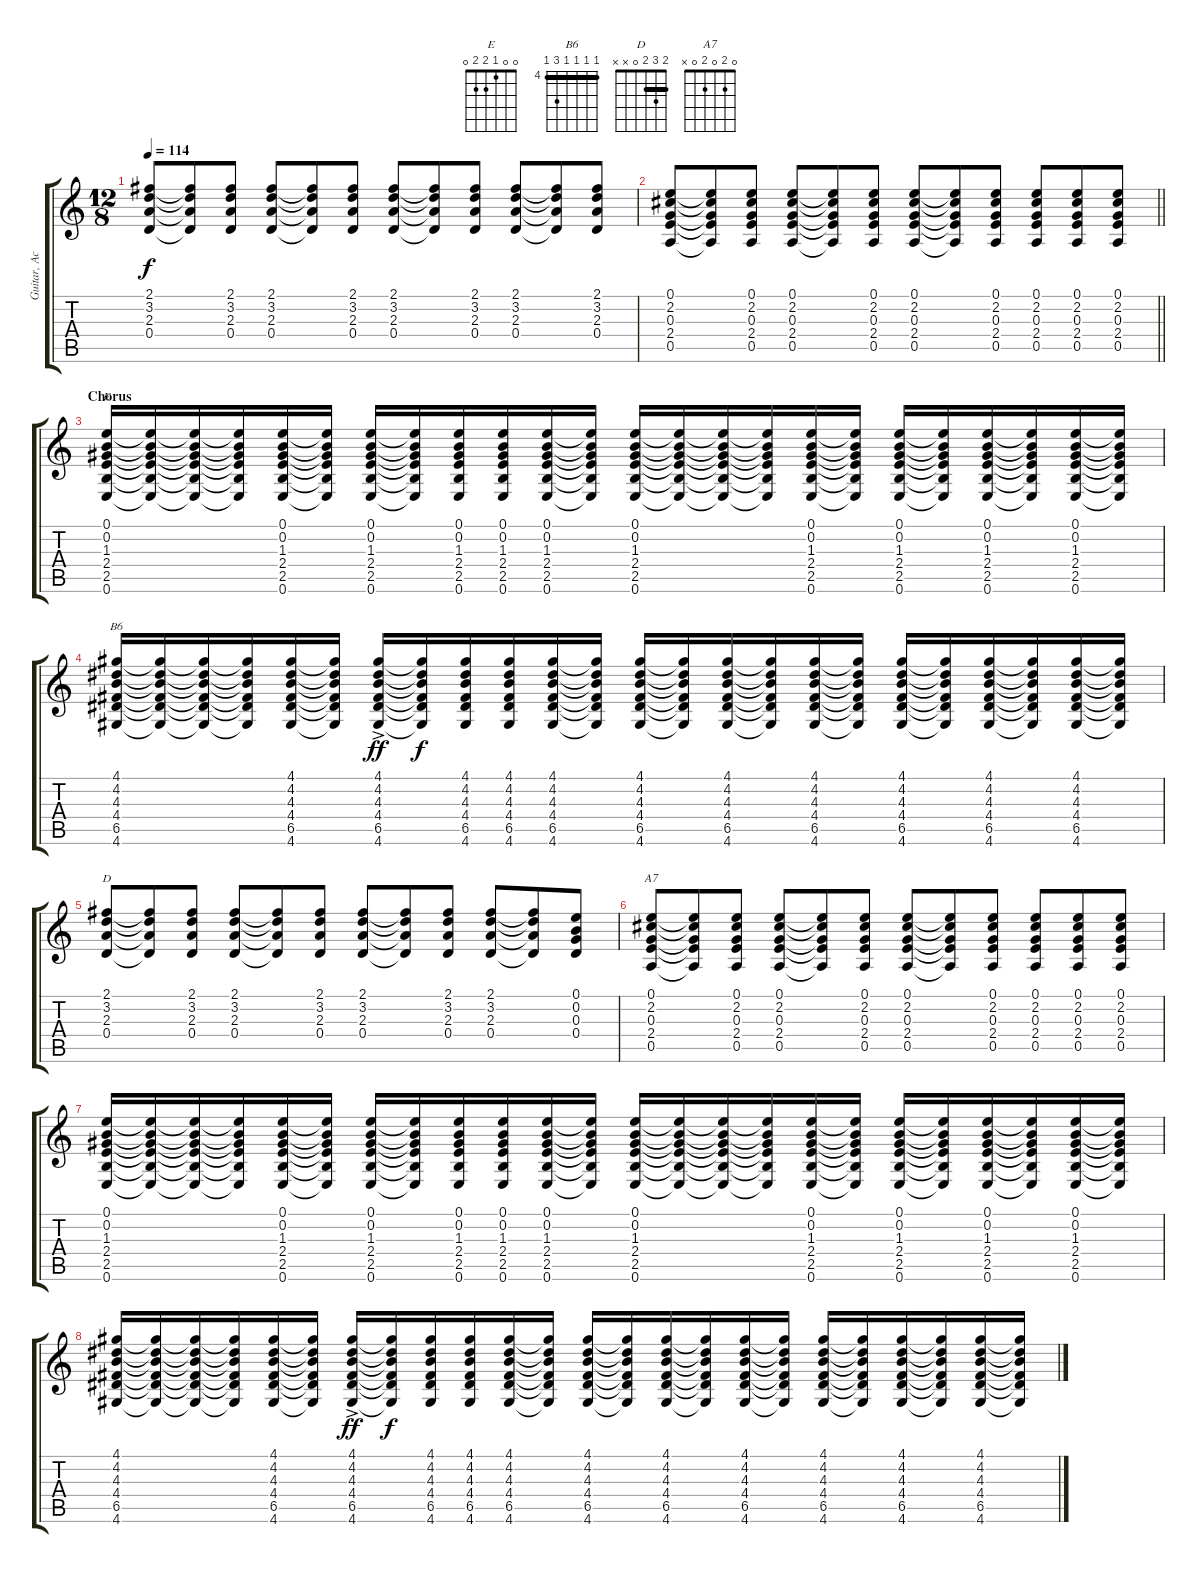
\track ("Guitar, Acoustic" "Guitar, Ac") {instrument acousticguitarnylon}
\staff {score tabs}
\tuning (E4 B3 G3 D3 A2 E2) {hide}
\chord ("E" 0 0 1 2 2 0)
\chord ("B6" 4 4 4 4 6 4) {firstfret 4 barre 4}
\chord ("D" 2 3 2 0 x x) {barre 2}
\chord ("A7" 0 2 0 2 0 x)
\ts (12 8)
\tempo 114
\clef g2
\ks c
(2.1 3.2 2.3 0.4).8{dy f} (2.1{t} 3.2{t} 2.3{t} 0.4{t}).8 (2.1 3.2 2.3 0.4).8 (2.1 3.2 2.3 0.4).8 (2.1{t} 3.2{t} 2.3{t} 0.4{t}).8 (2.1 3.2 2.3 0.4).8 (2.1 3.2 2.3 0.4).8 (2.1{t} 3.2{t} 2.3{t} 0.4{t}).8 (2.1 3.2 2.3 0.4).8 (2.1 3.2 2.3 0.4).8 (2.1{t} 3.2{t} 2.3{t} 0.4{t}).8 (2.1 3.2 2.3 0.4).8 |
\barLineRight lightlight
(0.1 2.2 0.3 2.4 0.5).8 (0.1{t} 2.2{t} 0.3{t} 2.4{t} 0.5{t}).8 (0.1 2.2 0.3 2.4 0.5).8 (0.1 2.2 0.3 2.4 0.5).8 (0.1{t} 2.2{t} 0.3{t} 2.4{t} 0.5{t}).8 (0.1 2.2 0.3 2.4 0.5).8 (0.1 2.2 0.3 2.4 0.5).8 (0.1{t} 2.2{t} 0.3{t} 2.4{t} 0.5{t}).8 (0.1 2.2 0.3 2.4 0.5).8 (0.1 2.2 0.3 2.4 0.5).8 (0.1 2.2 0.3 2.4 0.5).8 (0.1 2.2 0.3 2.4 0.5).8 |
\section ("" "Chorus")
(0.1 0.2 1.3 2.4 2.5 0.6).16{ch "E"} (0.1{t} 0.2{t} 1.3{t} 2.4{t} 2.5{t} 0.6{t}).16 (0.1{t} 0.2{t} 1.3{t} 2.4{t} 2.5{t} 0.6{t}).16 (0.1{t} 0.2{t} 1.3{t} 2.4{t} 2.5{t} 0.6{t}).16 (0.1 0.2 1.3 2.4 2.5 0.6).16 (0.1{t} 0.2{t} 1.3{t} 2.4{t} 2.5{t} 0.6{t}).16 (0.1 0.2 1.3 2.4 2.5 0.6).16 (0.1{t} 0.2{t} 1.3{t} 2.4{t} 2.5{t} 0.6{t}).16 (0.1 0.2 1.3 2.4 2.5 0.6).16 (0.1 0.2 1.3 2.4 2.5 0.6).16 (0.1 0.2 1.3 2.4 2.5 0.6).16 (0.1{t} 0.2{t} 1.3{t} 2.4{t} 2.5{t} 0.6{t}).16 (0.1 0.2 1.3 2.4 2.5 0.6).16 (0.1{t} 0.2{t} 1.3{t} 2.4{t} 2.5{t} 0.6{t}).16 (0.1{t} 0.2{t} 1.3{t} 2.4{t} 2.5{t} 0.6{t}).16 (0.1{t} 0.2{t} 1.3{t} 2.4{t} 2.5{t} 0.6{t}).16 (0.1 0.2 1.3 2.4 2.5 0.6).16 (0.1{t} 0.2{t} 1.3{t} 2.4{t} 2.5{t} 0.6{t}).16 (0.1 0.2 1.3 2.4 2.5 0.6).16 (0.1{t} 0.2{t} 1.3{t} 2.4{t} 2.5{t} 0.6{t}).16 (0.1 0.2 1.3 2.4 2.5 0.6).16 (0.1{t} 0.2{t} 1.3{t} 2.4{t} 2.5{t} 0.6{t}).16 (0.1 0.2 1.3 2.4 2.5 0.6).16 (0.1{t} 0.2{t} 1.3{t} 2.4{t} 2.5{t} 0.6{t}).16 |
(4.1 4.2 4.3 4.4 6.5 4.6).16{ch "B6"} (4.1{t} 4.2{t} 4.3{t} 4.4{t} 6.5{t} 4.6{t}).16 (4.1{t} 4.2{t} 4.3{t} 4.4{t} 6.5{t} 4.6{t}).16 (4.1{t} 4.2{t} 4.3{t} 4.4{t} 6.5{t} 4.6{t}).16 (4.1 4.2 4.3 4.4 6.5 4.6).16 (4.1{t} 4.2{t} 4.3{t} 4.4{t} 6.5{t} 4.6{t}).16 (4.1{ac} 4.2{ac} 4.3{ac} 4.4{ac} 6.5{ac} 4.6{ac}).16{dy ff} (4.1{t} 4.2{t} 4.3{t} 4.4{t} 6.5{t} 4.6{t}).16{dy f} (4.1 4.2 4.3 4.4 6.5 4.6).16 (4.1 4.2 4.3 4.4 6.5 4.6).16 (4.1 4.2 4.3 4.4 6.5 4.6).16 (4.1{t} 4.2{t} 4.3{t} 4.4{t} 6.5{t} 4.6{t}).16 (4.1 4.2 4.3 4.4 6.5 4.6).16 (4.1{t} 4.2{t} 4.3{t} 4.4{t} 6.5{t} 4.6{t}).16 (4.1 4.2 4.3 4.4 6.5 4.6).16 (4.1{t} 4.2{t} 4.3{t} 4.4{t} 6.5{t} 4.6{t}).16 (4.1 4.2 4.3 4.4 6.5 4.6).16 (4.1{t} 4.2{t} 4.3{t} 4.4{t} 6.5{t} 4.6{t}).16 (4.1 4.2 4.3 4.4 6.5 4.6).16 (4.1{t} 4.2{t} 4.3{t} 4.4{t} 6.5{t} 4.6{t}).16 (4.1 4.2 4.3 4.4 6.5 4.6).16 (4.1{t} 4.2{t} 4.3{t} 4.4{t} 6.5{t} 4.6{t}).16 (4.1 4.2 4.3 4.4 6.5 4.6).16 (4.1{t} 4.2{t} 4.3{t} 4.4{t} 6.5{t} 4.6{t}).16 |
(2.1 3.2 2.3 0.4).8{ch "D"} (2.1{t} 3.2{t} 2.3{t} 0.4{t}).8 (2.1 3.2 2.3 0.4).8 (2.1 3.2 2.3 0.4).8 (2.1{t} 3.2{t} 2.3{t} 0.4{t}).8 (2.1 3.2 2.3 0.4).8 (2.1 3.2 2.3 0.4).8 (2.1{t} 3.2{t} 2.3{t} 0.4{t}).8 (2.1 3.2 2.3 0.4).8 (2.1 3.2 2.3 0.4).8 (2.1{t} 3.2{t} 2.3{t} 0.4{t}).8 (0.1 0.2 0.3 0.4).8 |
(0.1 2.2 0.3 2.4 0.5).8{ch "A7"} (0.1{t} 2.2{t} 0.3{t} 2.4{t} 0.5{t}).8 (0.1 2.2 0.3 2.4 0.5).8 (0.1 2.2 0.3 2.4 0.5).8 (0.1{t} 2.2{t} 0.3{t} 2.4{t} 0.5{t}).8 (0.1 2.2 0.3 2.4 0.5).8 (0.1 2.2 0.3 2.4 0.5).8 (0.1{t} 2.2{t} 0.3{t} 2.4{t} 0.5{t}).8 (0.1 2.2 0.3 2.4 0.5).8 (0.1 2.2 0.3 2.4 0.5).8 (0.1 2.2 0.3 2.4 0.5).8 (0.1 2.2 0.3 2.4 0.5).8 |
(0.1 0.2 1.3 2.4 2.5 0.6).16 (0.1{t} 0.2{t} 1.3{t} 2.4{t} 2.5{t} 0.6{t}).16 (0.1{t} 0.2{t} 1.3{t} 2.4{t} 2.5{t} 0.6{t}).16 (0.1{t} 0.2{t} 1.3{t} 2.4{t} 2.5{t} 0.6{t}).16 (0.1 0.2 1.3 2.4 2.5 0.6).16 (0.1{t} 0.2{t} 1.3{t} 2.4{t} 2.5{t} 0.6{t}).16 (0.1 0.2 1.3 2.4 2.5 0.6).16 (0.1{t} 0.2{t} 1.3{t} 2.4{t} 2.5{t} 0.6{t}).16 (0.1 0.2 1.3 2.4 2.5 0.6).16 (0.1 0.2 1.3 2.4 2.5 0.6).16 (0.1 0.2 1.3 2.4 2.5 0.6).16 (0.1{t} 0.2{t} 1.3{t} 2.4{t} 2.5{t} 0.6{t}).16 (0.1 0.2 1.3 2.4 2.5 0.6).16 (0.1{t} 0.2{t} 1.3{t} 2.4{t} 2.5{t} 0.6{t}).16 (0.1{t} 0.2{t} 1.3{t} 2.4{t} 2.5{t} 0.6{t}).16 (0.1{t} 0.2{t} 1.3{t} 2.4{t} 2.5{t} 0.6{t}).16 (0.1 0.2 1.3 2.4 2.5 0.6).16 (0.1{t} 0.2{t} 1.3{t} 2.4{t} 2.5{t} 0.6{t}).16 (0.1 0.2 1.3 2.4 2.5 0.6).16 (0.1{t} 0.2{t} 1.3{t} 2.4{t} 2.5{t} 0.6{t}).16 (0.1 0.2 1.3 2.4 2.5 0.6).16 (0.1{t} 0.2{t} 1.3{t} 2.4{t} 2.5{t} 0.6{t}).16 (0.1 0.2 1.3 2.4 2.5 0.6).16 (0.1{t} 0.2{t} 1.3{t} 2.4{t} 2.5{t} 0.6{t}).16 |
(4.1 4.2 4.3 4.4 6.5 4.6).16 (4.1{t} 4.2{t} 4.3{t} 4.4{t} 6.5{t} 4.6{t}).16 (4.1{t} 4.2{t} 4.3{t} 4.4{t} 6.5{t} 4.6{t}).16 (4.1{t} 4.2{t} 4.3{t} 4.4{t} 6.5{t} 4.6{t}).16 (4.1 4.2 4.3 4.4 6.5 4.6).16 (4.1{t} 4.2{t} 4.3{t} 4.4{t} 6.5{t} 4.6{t}).16 (4.1{ac} 4.2{ac} 4.3{ac} 4.4{ac} 6.5{ac} 4.6{ac}).16{dy ff} (4.1{t} 4.2{t} 4.3{t} 4.4{t} 6.5{t} 4.6{t}).16{dy f} (4.1 4.2 4.3 4.4 6.5 4.6).16 (4.1 4.2 4.3 4.4 6.5 4.6).16 (4.1 4.2 4.3 4.4 6.5 4.6).16 (4.1{t} 4.2{t} 4.3{t} 4.4{t} 6.5{t} 4.6{t}).16 (4.1 4.2 4.3 4.4 6.5 4.6).16 (4.1{t} 4.2{t} 4.3{t} 4.4{t} 6.5{t} 4.6{t}).16 (4.1 4.2 4.3 4.4 6.5 4.6).16 (4.1{t} 4.2{t} 4.3{t} 4.4{t} 6.5{t} 4.6{t}).16 (4.1 4.2 4.3 4.4 6.5 4.6).16 (4.1{t} 4.2{t} 4.3{t} 4.4{t} 6.5{t} 4.6{t}).16 (4.1 4.2 4.3 4.4 6.5 4.6).16 (4.1{t} 4.2{t} 4.3{t} 4.4{t} 6.5{t} 4.6{t}).16 (4.1 4.2 4.3 4.4 6.5 4.6).16 (4.1{t} 4.2{t} 4.3{t} 4.4{t} 6.5{t} 4.6{t}).16 (4.1 4.2 4.3 4.4 6.5 4.6).16 (4.1{t} 4.2{t} 4.3{t} 4.4{t} 6.5{t} 4.6{t}).16
